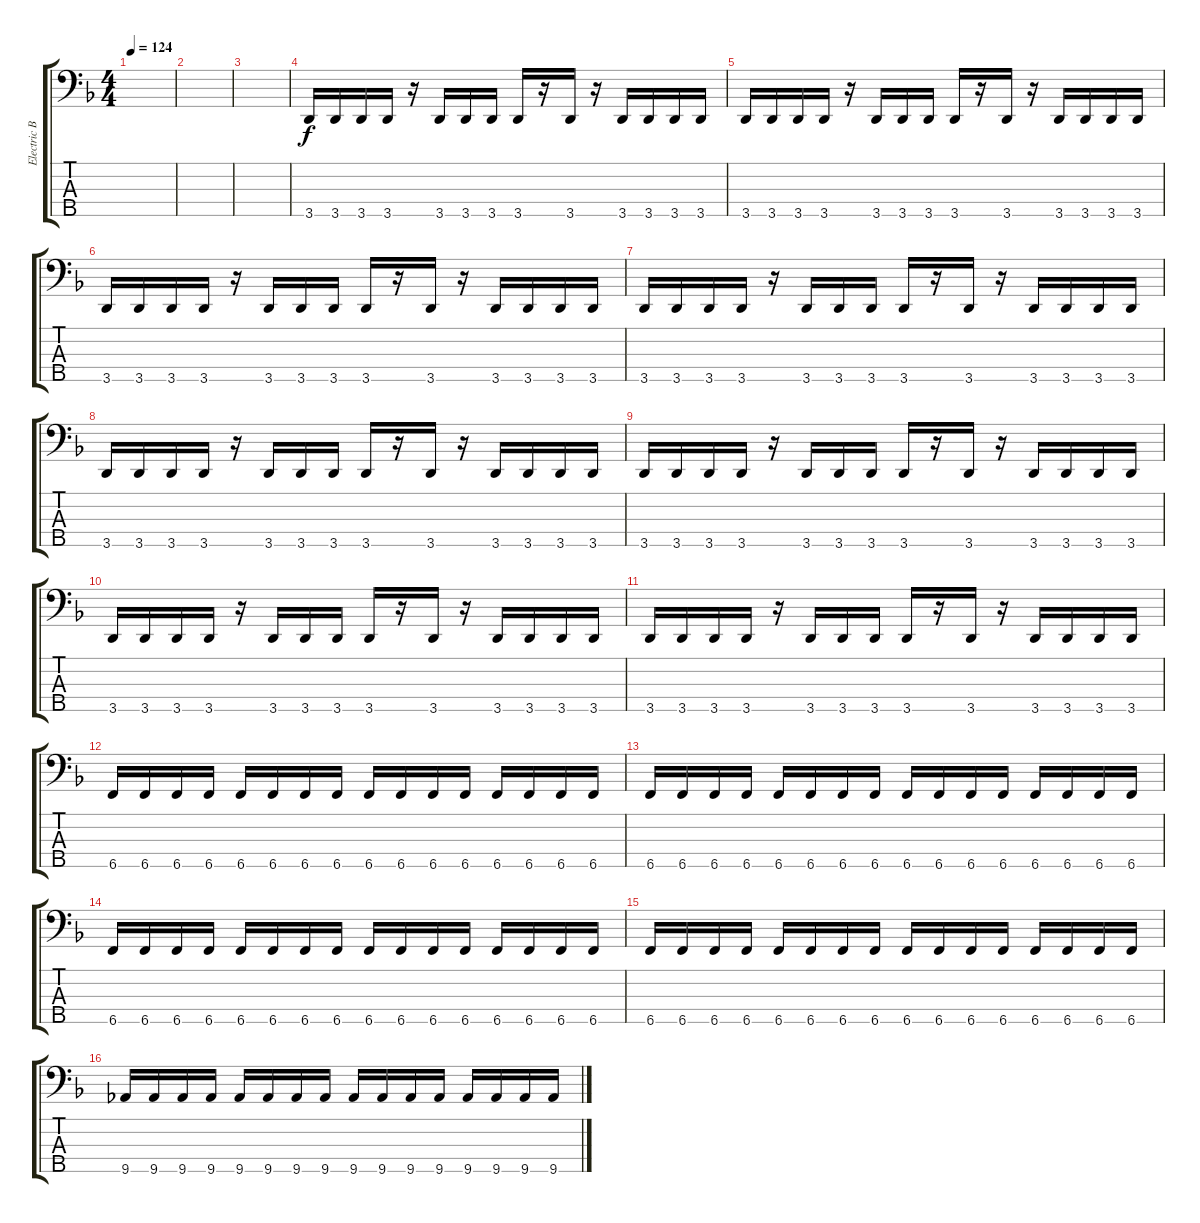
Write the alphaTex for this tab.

\track ("Electric Bass" "Electric B") {instrument electricbassfinger}
\staff {score tabs}
\tuning (G2 D2 A1 E1 B0) {hide}
\ts (4 4)
\tempo 124
\clef f4
\ks dminor
|
|
|
3.5.16 3.5.16 3.5.16 3.5.16 r.16 3.5.16 3.5.16 3.5.16 3.5.16 r.16 3.5.16 r.16 3.5.16 3.5.16 3.5.16 3.5.16 |
3.5.16 3.5.16 3.5.16 3.5.16 r.16 3.5.16 3.5.16 3.5.16 3.5.16 r.16 3.5.16 r.16 3.5.16 3.5.16 3.5.16 3.5.16 |
3.5.16 3.5.16 3.5.16 3.5.16 r.16 3.5.16 3.5.16 3.5.16 3.5.16 r.16 3.5.16 r.16 3.5.16 3.5.16 3.5.16 3.5.16 |
3.5.16 3.5.16 3.5.16 3.5.16 r.16 3.5.16 3.5.16 3.5.16 3.5.16 r.16 3.5.16 r.16 3.5.16 3.5.16 3.5.16 3.5.16 |
3.5.16 3.5.16 3.5.16 3.5.16 r.16 3.5.16 3.5.16 3.5.16 3.5.16 r.16 3.5.16 r.16 3.5.16 3.5.16 3.5.16 3.5.16 |
3.5.16 3.5.16 3.5.16 3.5.16 r.16 3.5.16 3.5.16 3.5.16 3.5.16 r.16 3.5.16 r.16 3.5.16 3.5.16 3.5.16 3.5.16 |
3.5.16 3.5.16 3.5.16 3.5.16 r.16 3.5.16 3.5.16 3.5.16 3.5.16 r.16 3.5.16 r.16 3.5.16 3.5.16 3.5.16 3.5.16 |
3.5.16 3.5.16 3.5.16 3.5.16 r.16 3.5.16 3.5.16 3.5.16 3.5.16 r.16 3.5.16 r.16 3.5.16 3.5.16 3.5.16 3.5.16 |
6.5.16 6.5.16 6.5.16 6.5.16 6.5.16 6.5.16 6.5.16 6.5.16 6.5.16 6.5.16 6.5.16 6.5.16 6.5.16 6.5.16 6.5.16 6.5.16 |
6.5.16 6.5.16 6.5.16 6.5.16 6.5.16 6.5.16 6.5.16 6.5.16 6.5.16 6.5.16 6.5.16 6.5.16 6.5.16 6.5.16 6.5.16 6.5.16 |
6.5.16 6.5.16 6.5.16 6.5.16 6.5.16 6.5.16 6.5.16 6.5.16 6.5.16 6.5.16 6.5.16 6.5.16 6.5.16 6.5.16 6.5.16 6.5.16 |
6.5.16 6.5.16 6.5.16 6.5.16 6.5.16 6.5.16 6.5.16 6.5.16 6.5.16 6.5.16 6.5.16 6.5.16 6.5.16 6.5.16 6.5.16 6.5.16 |
9.5.16 9.5.16 9.5.16 9.5.16 9.5.16 9.5.16 9.5.16 9.5.16 9.5.16 9.5.16 9.5.16 9.5.16 9.5.16 9.5.16 9.5.16 9.5.16
